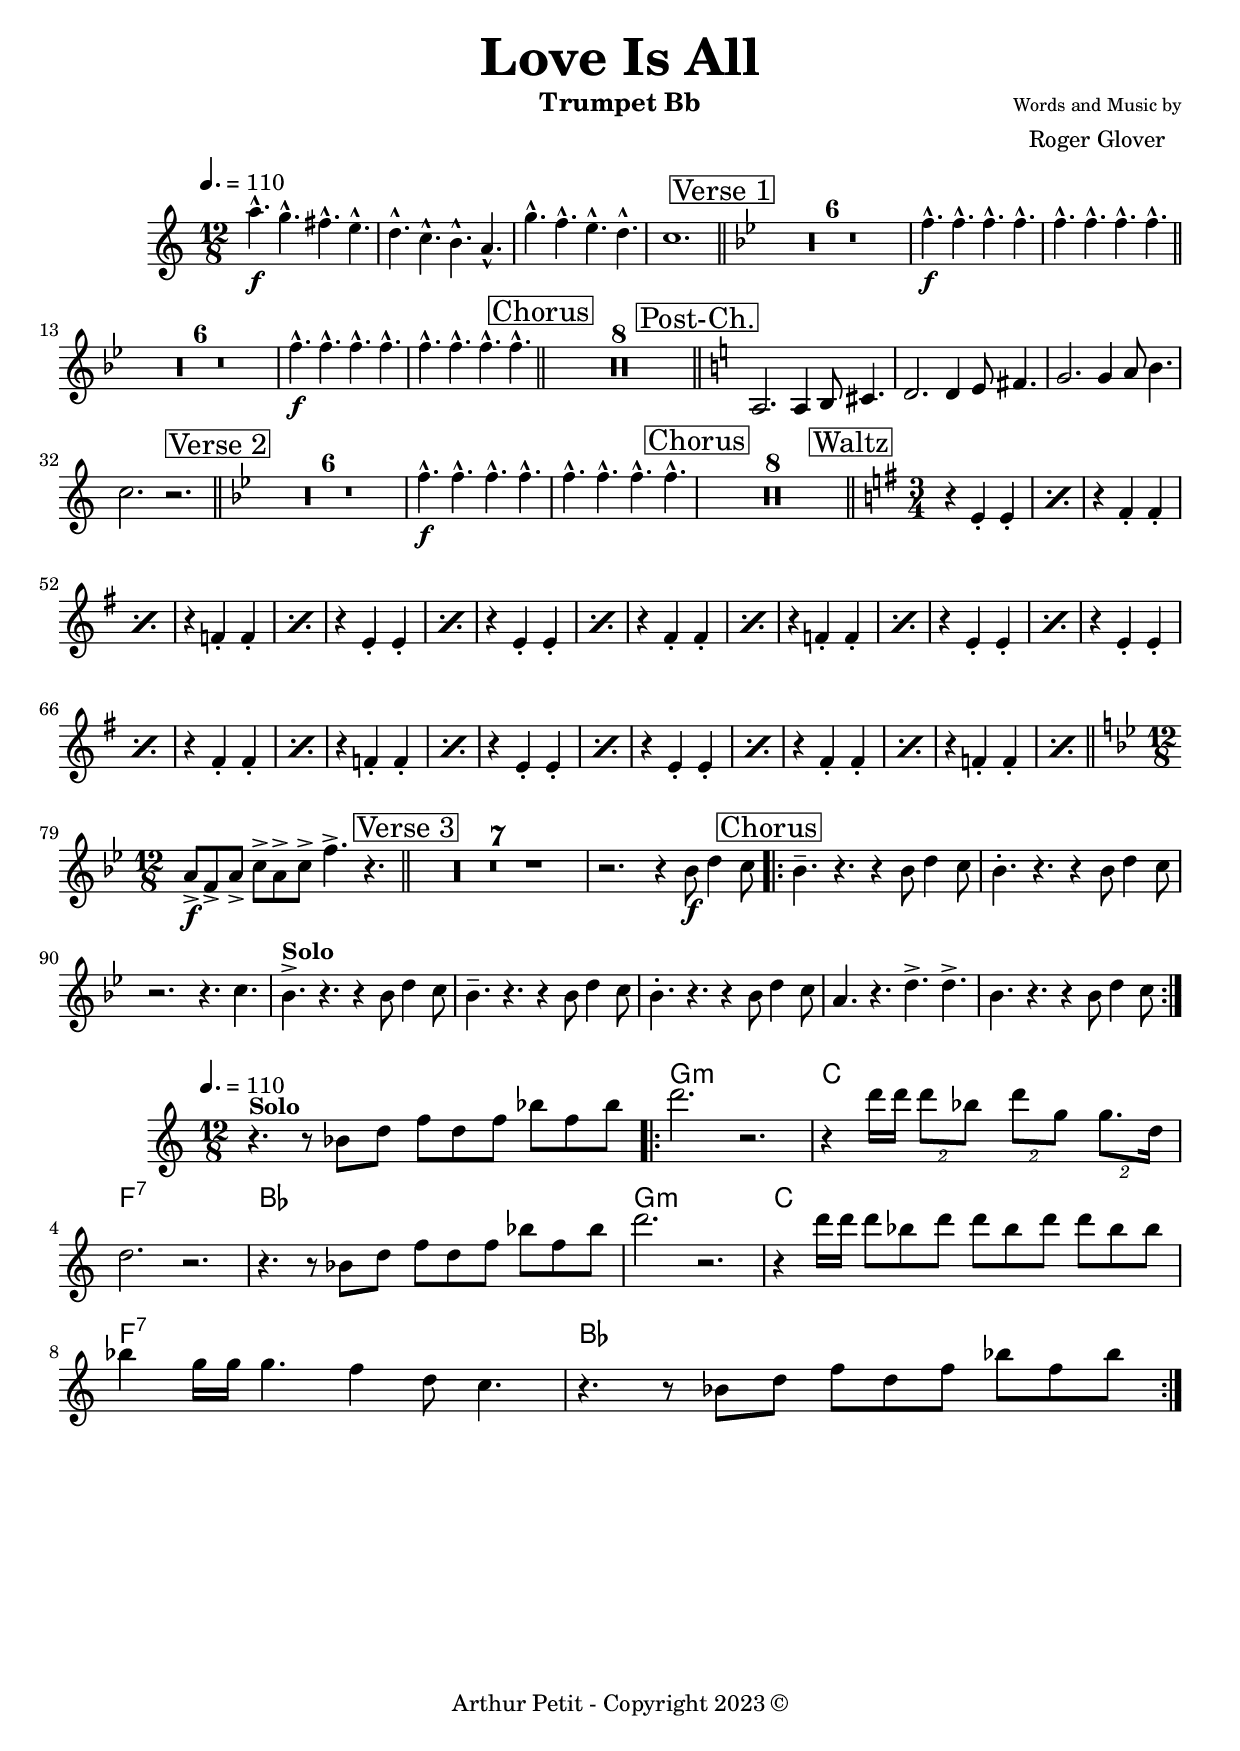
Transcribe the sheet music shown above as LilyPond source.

\version "2.20.0"

global = {
  \time 12/8
  %\key c \major
  \tempo 4. =110
  \compressFullBarRests % compress rest bars
}

% ***** Alto saxophone *****
trp_intro = \relative c'' {
  \key d \major
  %R1. * 4
  b'4.-^\f a-^ gis-^ fis-^ | e-^ d-^ cis-^ b-^ |
  a'-^ g-^ fis-^ e-^ | d1. |
  \key c \major
}

trp_chorus = \relative c'' {
  \mark \markup \center-column { \box Chorus }
  R1.*8
}

trp_interlude = \relative c'' {
  \mark \markup \center-column { \box "Post-Ch." }
  \key d \major
  b,2. b4 cis8 dis4. | e2. e4 fis8 gis4. |
  a2. a4 b8 cis4. | d2. r2.
  \key c \major
}

trp_verse = \relative c'' {
  R1. * 6 | g'4.-^\f g4.-^ g4.-^ g4.-^ | g4.-^ g4.-^ g4.-^ g4.-^
}

trp_verse_i = \relative c'' {
  \mark \markup \center-column { \box "Verse 1" }
  \trp_verse
}

trp_verse_ii = \relative c'' {
  \mark \markup \center-column { \box "Verse 2" }
  \trp_verse
}

trp_verse_iii = \relative c'' {
  \mark \markup \center-column { \box "Verse 3" }
  | R1. * 7 | r2. r4 c8\f e4 d8 |
  % ^\segno
}

trp_waltz = \relative c'' {
  \time 3/4 
  \key a \major
  \mark \markup \center-column { \box "Waltz" }
  \repeat "percent" 2 { r4 fis,-. fis-. | }
  \repeat "percent" 2 { r4 gis-. gis-. | }
  \repeat "percent" 2 { r4 g-. g-. | }
  \repeat "percent" 2 { r4 fis-. fis-. | }
  
  \repeat "percent" 2 { r4 fis-. fis-. | }
  \repeat "percent" 2 { r4 gis-. gis-. | }
  \repeat "percent" 2 { r4 g-. g-. | }
  \repeat "percent" 2 { r4 fis-. fis-. | }
  
  \repeat "percent" 2 { r4 fis-. fis-. | }
  \repeat "percent" 2 { r4 gis-. gis-. | }
  \repeat "percent" 2 { r4 g-. g-. | }
  \repeat "percent" 2 { r4 fis-. fis-. | }

  \repeat "percent" 2 { r4 fis-. fis-. | }
  \repeat "percent" 2 { r4 gis-. gis-. | }
  \repeat "percent" 2 { r4 g-. g-. | }
  \bar "||"
  \key c \major
  \time 12/8 b8->\f g-> b-> d-> b-> d-> g4.-> r4. \bar "||"
}

trp_last_chorus = \relative c'' {
  \mark \markup \center-column { \box Chorus }
  c4.-- r4. r4 c8 e4 d8 | c4.-. r4. r4 c8 e4 d8 |
  r2. r4. d4. | c4.->^\markup \bold "Solo" r4. r4 c8 e4 d8 |
  c4.-- r4. r4 c8 e4 d8 | c4.-. r4. r4 c8 e4 d8 |
  b4. r4. e4.-> e4.-> | c4. r4. r4 c8 e4 d8 |

}

trp_solo = \relative c'' {
  \global
  r4.^\markup \bold "Solo" r8 c e g e g c g c 
  \repeat "volta" 2 {
    e2. r2. | r4 e16 e \tuplet 2/3 { e8 c } \tuplet 2/3 { e8 a, } \tuplet 2/3 { a8. e16 } |
    e2. r2. | r4. r8 c e g e g c g c | e2. r2. | r4 e16 e  e8 c e e8 c e e8 c c | c4 a16 a a4. g4 e8 d4. |
    r4. r8 c e g e g c g c |
  }
  
}

chrd_trp_solo = \chordmode {
  s1. |
  a1.:m | d: | g:7 | c: |
  a1.:m | d: | g:7 | c: |
}


trp = \relative c'' {
  \global
  \small
  % Intro
  \trp_intro \bar "||" 
  % Verse 1 et 2
  \trp_verse_i  \bar "||" 
  \trp_verse \bar "||" 
  % Chorus
  \trp_chorus \bar "||"
  % Post chorus
  \normalsize
  \trp_interlude \bar "||"
  % Verse 3
  \small
  \trp_verse_ii
  % Chorus
  \trp_chorus \bar "||"
  \normalsize
  \trp_waltz
  % Verse 4
  \trp_verse_iii
  % Chorus
  \repeat "volta" 2 {
  \trp_last_chorus
  }  
}

\book{
  \bookOutputSuffix "Trumpet-Bb"
  \header {
      title = \markup { \fontsize #3 \bold "Love Is All"}
      composer = \markup {
        \column{
          \line{\center-align \fontsize #-2 {"Words and Music by"} }
          \line{\center-align \fontsize #0 "Roger Glover"}
        }
      }
      subtitle = ""
      instrument = "Trumpet Bb"
      % opus = "Op. 9"
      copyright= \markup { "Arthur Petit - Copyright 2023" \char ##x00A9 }
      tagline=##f
    }
  \score {
    <<
      \chords {
        %\accords                
      }
      \new StaffGroup <<
        \new Staff \relative c' {
          \set Staff.instrument="trumpet"
          \transpose bes c' {\transpose c aes, {\trp}}
        }
      >>
    >> 
    \midi{ \tempo 4 = 100  } 
    \layout {} 
  }
  \score {
    <<
      \chords {
        \transpose bes c' {\transpose c aes, {\chrd_trp_solo }}           
      }
      \new StaffGroup <<
        \new Staff \relative c' {
          \set Staff.instrument="trumpet"
          \transpose bes c' {\transpose c aes, {\trp_solo}}
        }
      >>
    >> 
  }
}